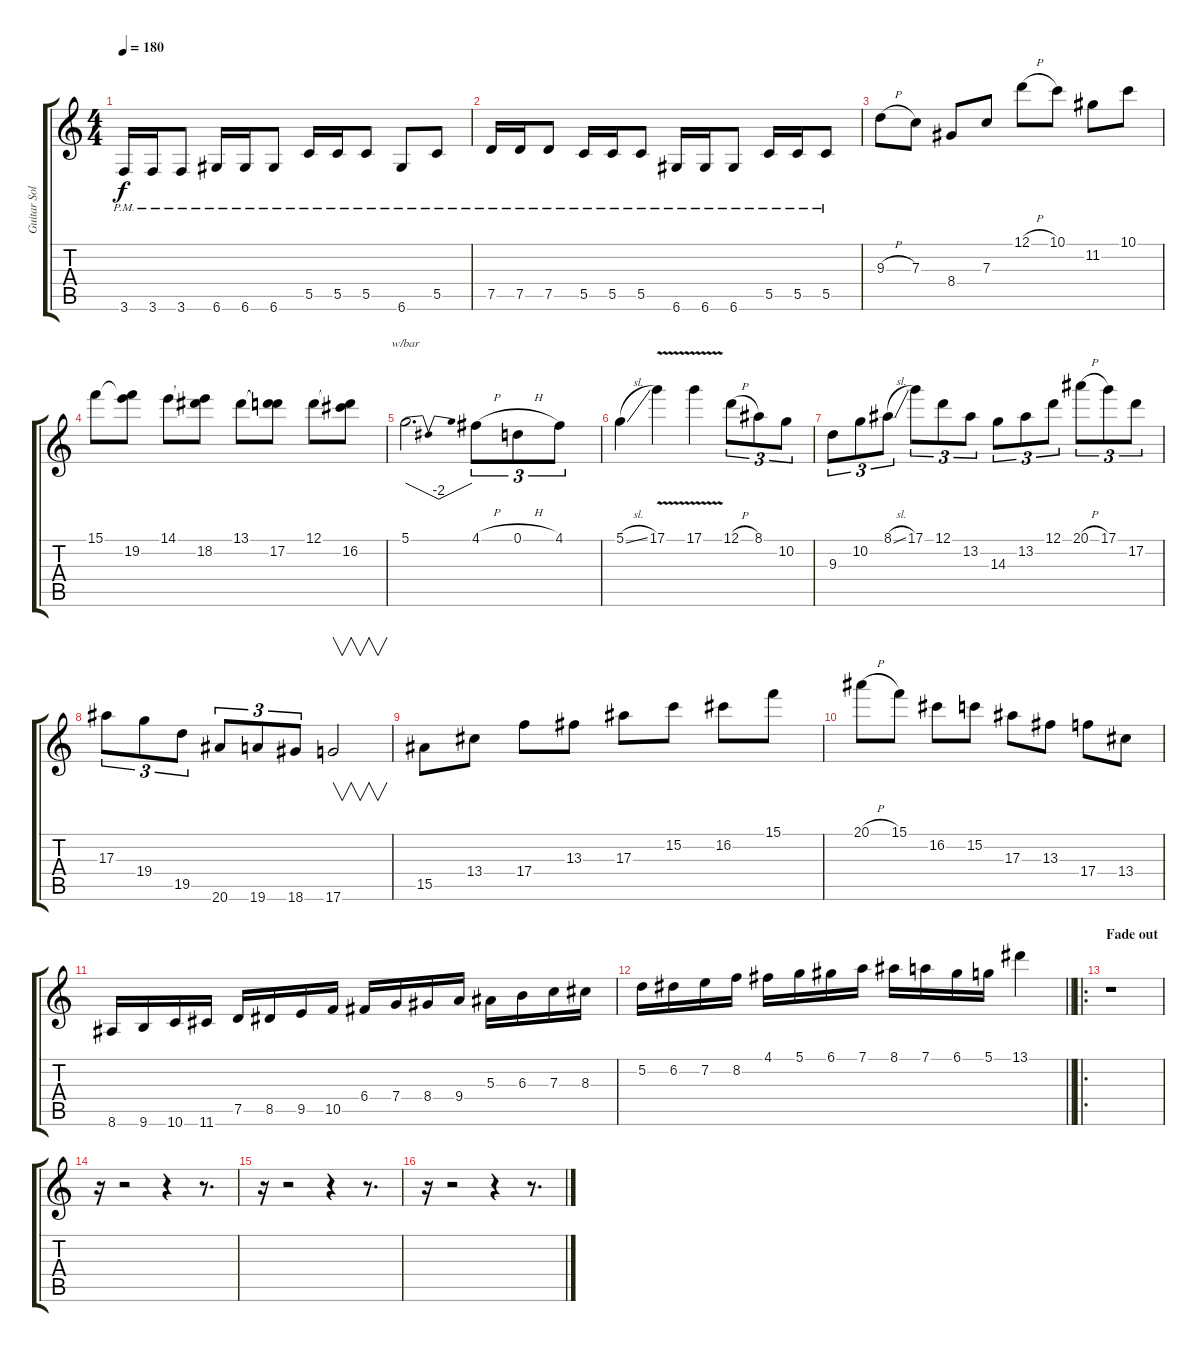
\track ("Guitar Solo" "Guitar Sol") {instrument distortionguitar}
\staff {score tabs}
\tuning (D4 A3 F3 C3 G2 D2) {hide}
\ts (4 4)
\tempo 180
\clef g2
\ks c
3.6{pm}.16{dy f} 3.6{pm}.16 3.6{pm}.8 6.6{pm}.16 6.6{pm}.16 6.6{pm}.8 5.5{pm}.16 5.5{pm}.16 5.5{pm}.8 6.6{pm}.8 5.5{pm}.8 |
7.5{pm}.16 7.5{pm}.16 7.5{pm}.8 5.5{pm}.16 5.5{pm}.16 5.5{pm}.8 6.6{pm}.16 6.6{pm}.16 6.6{pm}.8 5.5{pm}.16 5.5{pm}.16 5.5{pm}.8 |
9.3{h}.8 7.3.8 8.4.8 7.3.8 12.1{h}.8 10.1.8 11.2.8 10.1.8 |
15.1.8 (15.1{t} 19.2).8 14.1.8 (14.1{t} 18.2).8 13.1.8 (13.1{t} 17.2).8 12.1.8 (12.1{t} 16.2).8 |
5.1.2{d tbe (dip default 0 0 30 -8 60 0)} 4.1{h}.8{tu (3 2)} 0.1{h}.8{tu (3 2)} 4.1.8{tu (3 2)} |
5.1{sl}.4 17.1{v}.4 17.1{v}.4 12.1{h}.8{tu (3 2)} 8.1.8{tu (3 2)} 10.2.8{tu (3 2)} |
9.3.8{tu (3 2)} 10.2.8{tu (3 2)} 8.1{sl}.8{tu (3 2)} 17.1.8{tu (3 2)} 12.1.8{tu (3 2)} 13.2.8{tu (3 2)} 14.3.8{tu (3 2)} 13.2.8{tu (3 2)} 12.1.8{tu (3 2)} 20.1{h}.8{tu (3 2)} 17.1.8{tu (3 2)} 17.2.8{tu (3 2)} |
17.3.8{tu (3 2)} 19.4.8{tu (3 2)} 19.5.8{tu (3 2)} 20.6.8{tu (3 2)} 19.6.8{tu (3 2)} 18.6.8{tu (3 2)} 17.6.2{v} |
15.5.8 13.4.8 17.4.8 13.3.8 17.3.8 15.2.8 16.2.8 15.1.8 |
20.1{h}.8 15.1.8 16.2.8 15.2.8 17.3.8 13.3.8 17.4.8 13.4.8 |
8.6.16 9.6.16 10.6.16 11.6.16 7.5.16 8.5.16 9.5.16 10.5.16 6.4.16 7.4.16 8.4.16 9.4.16 5.3.16 6.3.16 7.3.16 8.3.16 |
\barLineRight lightlight
5.2.16 6.2.16 7.2.16 8.2.16 4.1.16 5.1.16 6.1.16 7.1.16 8.1.16 7.1.16 6.1.16 5.1.16 13.1.4 |
\ro
\section ("" "Fade out")
r.1 |
r.16 r.2 r.4 r.8{d} |
r.16 r.2 r.4 r.8{d} |
r.16 r.2 r.4 r.8{d}
